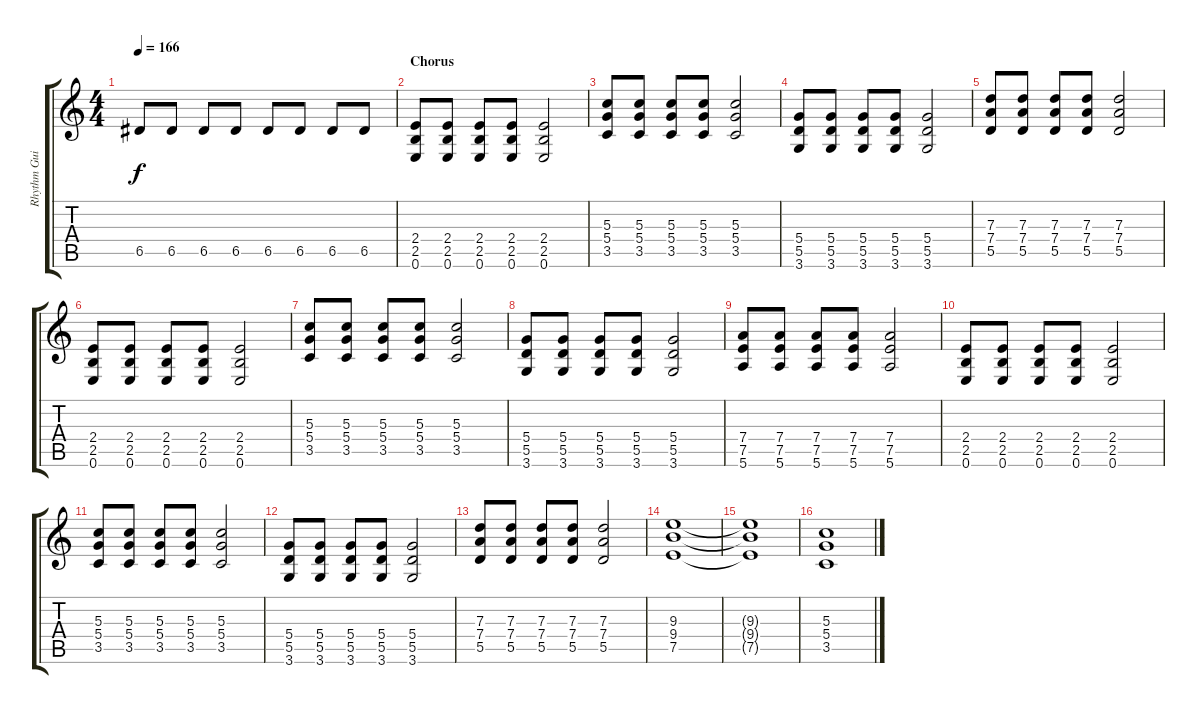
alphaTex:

\track ("Rhythm Guitar I" "Rhythm Gui") {instrument distortionguitar}
\staff {score tabs}
\tuning (E4 B3 G3 D3 A2 E2) {hide}
\ts (4 4)
\tempo 166
\clef g2
\ks c
6.5.8{dy f} 6.5.8 6.5.8 6.5.8 6.5.8 6.5.8 6.5.8 6.5.8 |
\section ("" "Chorus")
(2.4 2.5 0.6).8 (2.4 2.5 0.6).8 (2.4 2.5 0.6).8 (2.4 2.5 0.6).8 (2.4 2.5 0.6).2 |
(5.3 5.4 3.5).8 (5.3 5.4 3.5).8 (5.3 5.4 3.5).8 (5.3 5.4 3.5).8 (5.3 5.4 3.5).2 |
(5.4 5.5 3.6).8 (5.4 5.5 3.6).8 (5.4 5.5 3.6).8 (5.4 5.5 3.6).8 (5.4 5.5 3.6).2 |
(7.3 7.4 5.5).8 (7.3 7.4 5.5).8 (7.3 7.4 5.5).8 (7.3 7.4 5.5).8 (7.3 7.4 5.5).2 |
(2.4 2.5 0.6).8 (2.4 2.5 0.6).8 (2.4 2.5 0.6).8 (2.4 2.5 0.6).8 (2.4 2.5 0.6).2 |
(5.3 5.4 3.5).8 (5.3 5.4 3.5).8 (5.3 5.4 3.5).8 (5.3 5.4 3.5).8 (5.3 5.4 3.5).2 |
(5.4 5.5 3.6).8 (5.4 5.5 3.6).8 (5.4 5.5 3.6).8 (5.4 5.5 3.6).8 (5.4 5.5 3.6).2 |
(7.4 7.5 5.6).8 (7.4 7.5 5.6).8 (7.4 7.5 5.6).8 (7.4 7.5 5.6).8 (7.4 7.5 5.6).2 |
(2.4 2.5 0.6).8 (2.4 2.5 0.6).8 (2.4 2.5 0.6).8 (2.4 2.5 0.6).8 (2.4 2.5 0.6).2 |
(5.3 5.4 3.5).8 (5.3 5.4 3.5).8 (5.3 5.4 3.5).8 (5.3 5.4 3.5).8 (5.3 5.4 3.5).2 |
(5.4 5.5 3.6).8 (5.4 5.5 3.6).8 (5.4 5.5 3.6).8 (5.4 5.5 3.6).8 (5.4 5.5 3.6).2 |
(7.3 7.4 5.5).8 (7.3 7.4 5.5).8 (7.3 7.4 5.5).8 (7.3 7.4 5.5).8 (7.3 7.4 5.5).2 |
(9.3 9.4 7.5).1 |
(9.3{t} 9.4{t} 7.5{t}).1 |
(5.3 5.4 3.5).1
